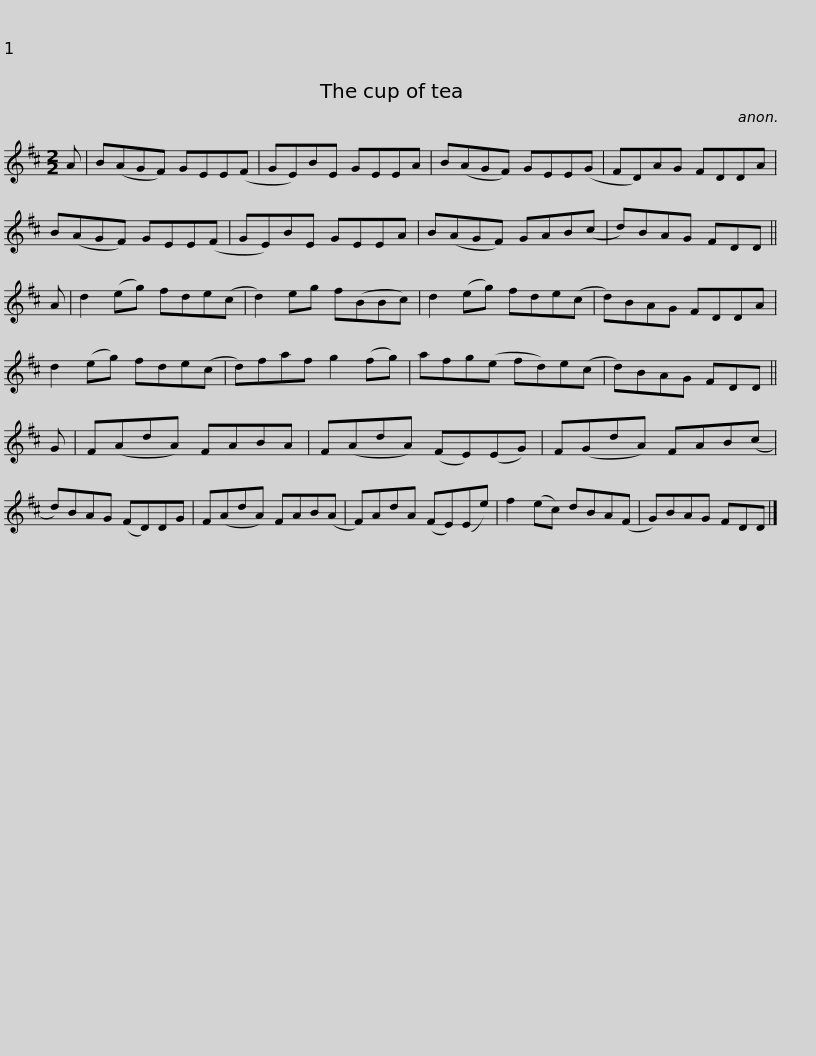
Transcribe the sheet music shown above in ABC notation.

X:1
L:1/8
M:2/2
I:linebreak $
K:D
V:1 treble
V:1
 A | B(AGF) GEE(F | GE)BE GEEA | B(AGF) GEE(G | FD)AG FDDA | %5
 B(AGF) GEE(F |$ GE)BE GEEA | B(AGF) GAB(c | d)BAG FDD || A | %10
 d2 (eg) fde(c | d2) eg f(BBc) |$ d2 (eg) fde(c | d)BAG FDDA | d2 (eg) fde(c | %15
 d)faf g2 (fg) | afg(e fd)e(c | d)BAG FDD ||$ G | F(AdA) FABA | %20
 F(AdA) (FE)(EG) | F(GdA) FAB(c | d)BAG (FD)DG | F(AdA) FAB(A |$ F)AdA (FE)(Ee) | %25
 f2 (ec) dBA(F | G)BAG FDD |] %27
